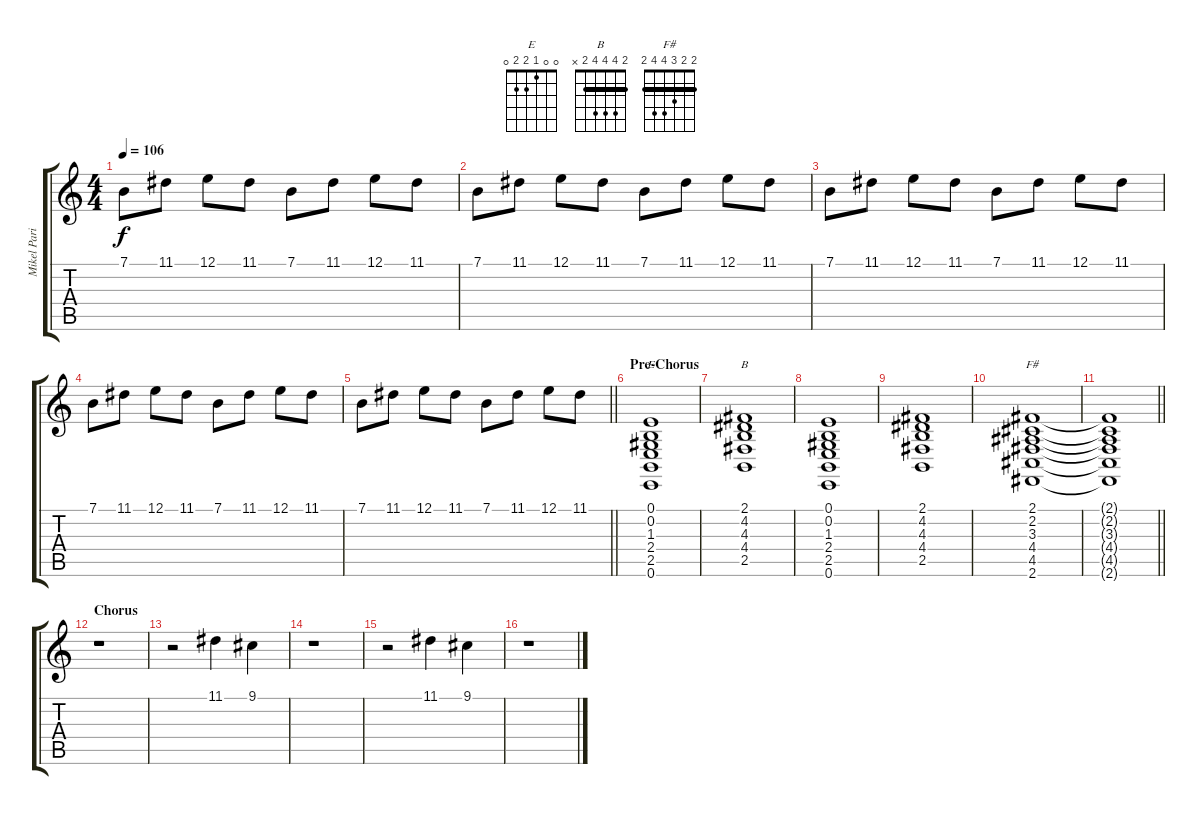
\track ("Mikel Paris" "Mikel Pari") {instrument brightacousticpiano}
\staff {score tabs}
\tuning (E4 B3 G3 D3 A2 E2) {hide}
\chord ("E" 0 0 1 2 2 0)
\chord ("B" 2 4 4 4 2 x) {barre 2}
\chord ("F#" 2 2 3 4 4 2) {barre 2}
\ts (4 4)
\tempo 106
\clef g2
\ks c
7.1.8{dy f} 11.1.8 12.1.8 11.1.8 7.1.8 11.1.8 12.1.8 11.1.8 |
7.1.8 11.1.8 12.1.8 11.1.8 7.1.8 11.1.8 12.1.8 11.1.8 |
7.1.8 11.1.8 12.1.8 11.1.8 7.1.8 11.1.8 12.1.8 11.1.8 |
7.1.8 11.1.8 12.1.8 11.1.8 7.1.8 11.1.8 12.1.8 11.1.8 |
\barLineRight lightlight
7.1.8 11.1.8 12.1.8 11.1.8 7.1.8 11.1.8 12.1.8 11.1.8 |
\section ("" "Pre-Chorus")
(0.1 0.2 1.3 2.4 2.5 0.6).1{ch "E"} |
(2.1 4.2 4.3 4.4 2.5).1{ch "B"} |
(0.1 0.2 1.3 2.4 2.5 0.6).1 |
(2.1 4.2 4.3 4.4 2.5).1 |
(2.1 2.2 3.3 4.4 4.5 2.6).1{ch "F#"} |
\barLineRight lightlight
(2.1{t} 2.2{t} 3.3{t} 4.4{t} 4.5{t} 2.6{t}).1 |
\section ("" "Chorus")
r.1{volume 14} |
r.2 11.1.4 9.1.4 |
r.1 |
r.2 11.1.4 9.1.4 |
r.1
